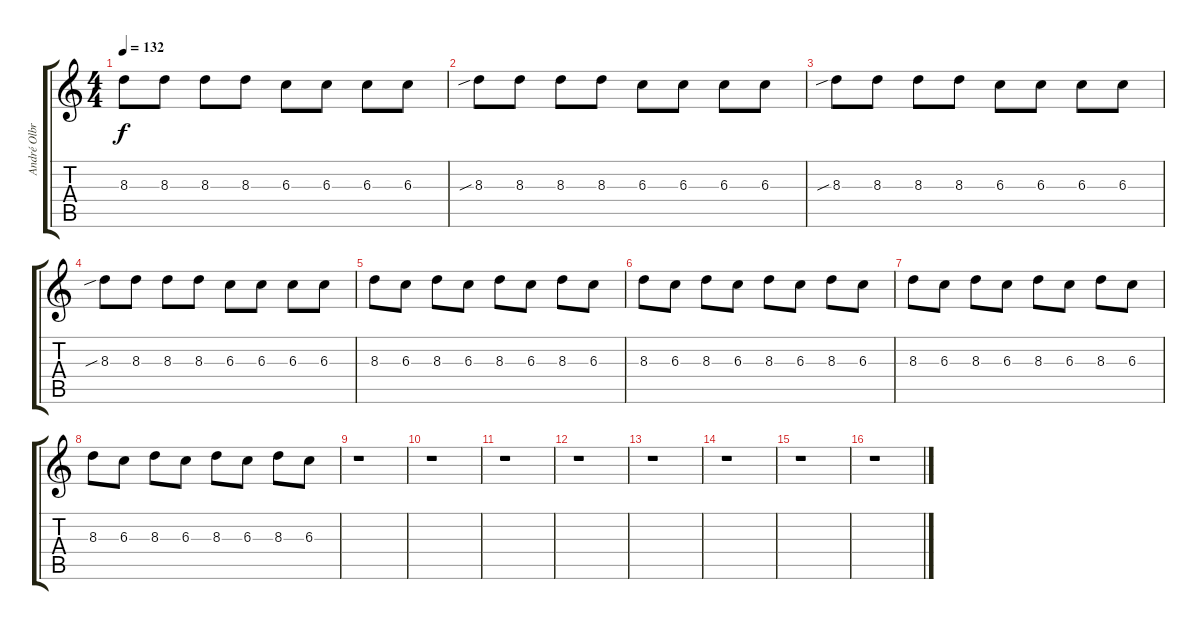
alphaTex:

\track ("André Olbrich" "André Olbr") {instrument distortionguitar}
\staff {score tabs}
\tuning (Eb4 Bb3 Gb3 Db3 Ab2 Eb2) {hide}
\ts (4 4)
\tempo 132
\clef g2
\ks c
8.3.8{dy f volume 9} 8.3.8 8.3.8 8.3.8 6.3.8 6.3.8 6.3.8 6.3.8 |
8.3{sib}.8 8.3.8 8.3.8 8.3.8 6.3.8 6.3.8 6.3.8 6.3.8 |
8.3{sib}.8 8.3.8 8.3.8 8.3.8 6.3.8 6.3.8 6.3.8 6.3.8 |
8.3{sib}.8 8.3.8 8.3.8 8.3.8 6.3.8 6.3.8 6.3.8 6.3.8 |
8.3.8{volume 12} 6.3.8 8.3.8 6.3.8 8.3.8 6.3.8 8.3.8 6.3.8 |
8.3.8 6.3.8 8.3.8 6.3.8 8.3.8 6.3.8 8.3.8 6.3.8 |
8.3.8 6.3.8 8.3.8 6.3.8 8.3.8 6.3.8 8.3.8 6.3.8 |
8.3.8 6.3.8 8.3.8 6.3.8 8.3.8 6.3.8 8.3.8 6.3.8 |
r.1 |
r.1 |
r.1 |
r.1 |
r.1 |
r.1 |
r.1 |
r.1
